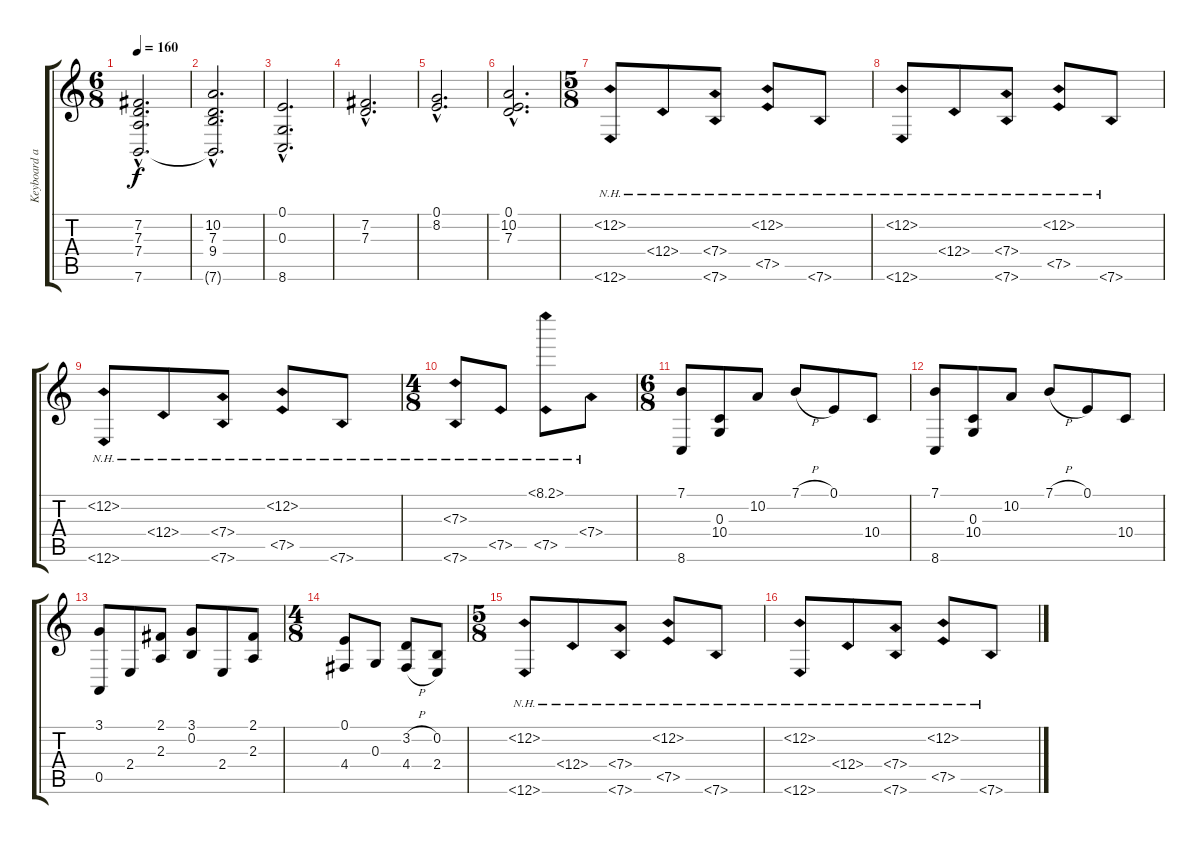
\track ("Keyboard arranged for guitar" "Keyboard a") {instrument brightacousticpiano}
\staff {score tabs}
\tuning (E4 B3 G3 D3 A2 E2) {hide}
\ts (6 8)
\tempo 160
\clef g2
\ks c
(7.2{hac} 7.3{hac} 7.4{hac} 7.6{hac}).2{d dy f} |
(10.2{hac} 7.3{hac} 9.4{hac} 7.6{hac t}).2{d} |
(0.1{hac} 0.3{hac} 8.6{hac}).2{d} |
(7.2{hac} 7.3{hac}).2{d} |
(0.1{hac} 8.2{hac}).2{d} |
(0.1{hac} 10.2{hac} 7.3{hac}).2{d} |
\ts (5 8)
(12.2{nh} 12.6{nh}).8 12.4{nh}.8 (7.4{nh} 7.6{nh}).8 (12.2{nh} 7.5{nh}).8 7.6{nh}.8 |
(12.2{nh} 12.6{nh}).8 12.4{nh}.8 (7.4{nh} 7.6{nh}).8 (12.2{nh} 7.5{nh}).8 7.6{nh}.8 |
(12.2{nh} 12.6{nh}).8 12.4{nh}.8 (7.4{nh} 7.6{nh}).8 (12.2{nh} 7.5{nh}).8 7.6{nh}.8 |
\ts (4 8)
(7.3{nh} 7.6{nh}).8 7.5{nh}.8 (8.1{nh} 7.5{nh}).8 7.4{nh}.8 |
\ts (6 8)
(7.1 8.6).8 (0.3 10.4).8 10.2.8 7.1{h}.8 0.1.8 10.4.8 |
(7.1 8.6).8 (0.3 10.4).8 10.2.8 7.1{h}.8 0.1.8 10.4.8 |
(3.1 0.5).8 2.4.8 (2.1 2.3).8 (3.1 0.2).8 2.4.8 (2.1 2.3).8 |
\ts (4 8)
(0.1 4.4).8 0.3.8 (3.2{h} 4.4{h}).8 (0.2 2.4).8 |
\ts (5 8)
(12.2{nh} 12.6{nh}).8 12.4{nh}.8 (7.4{nh} 7.6{nh}).8 (12.2{nh} 7.5{nh}).8 7.6{nh}.8 |
(12.2{nh} 12.6{nh}).8 12.4{nh}.8 (7.4{nh} 7.6{nh}).8 (12.2{nh} 7.5{nh}).8 7.6{nh}.8
